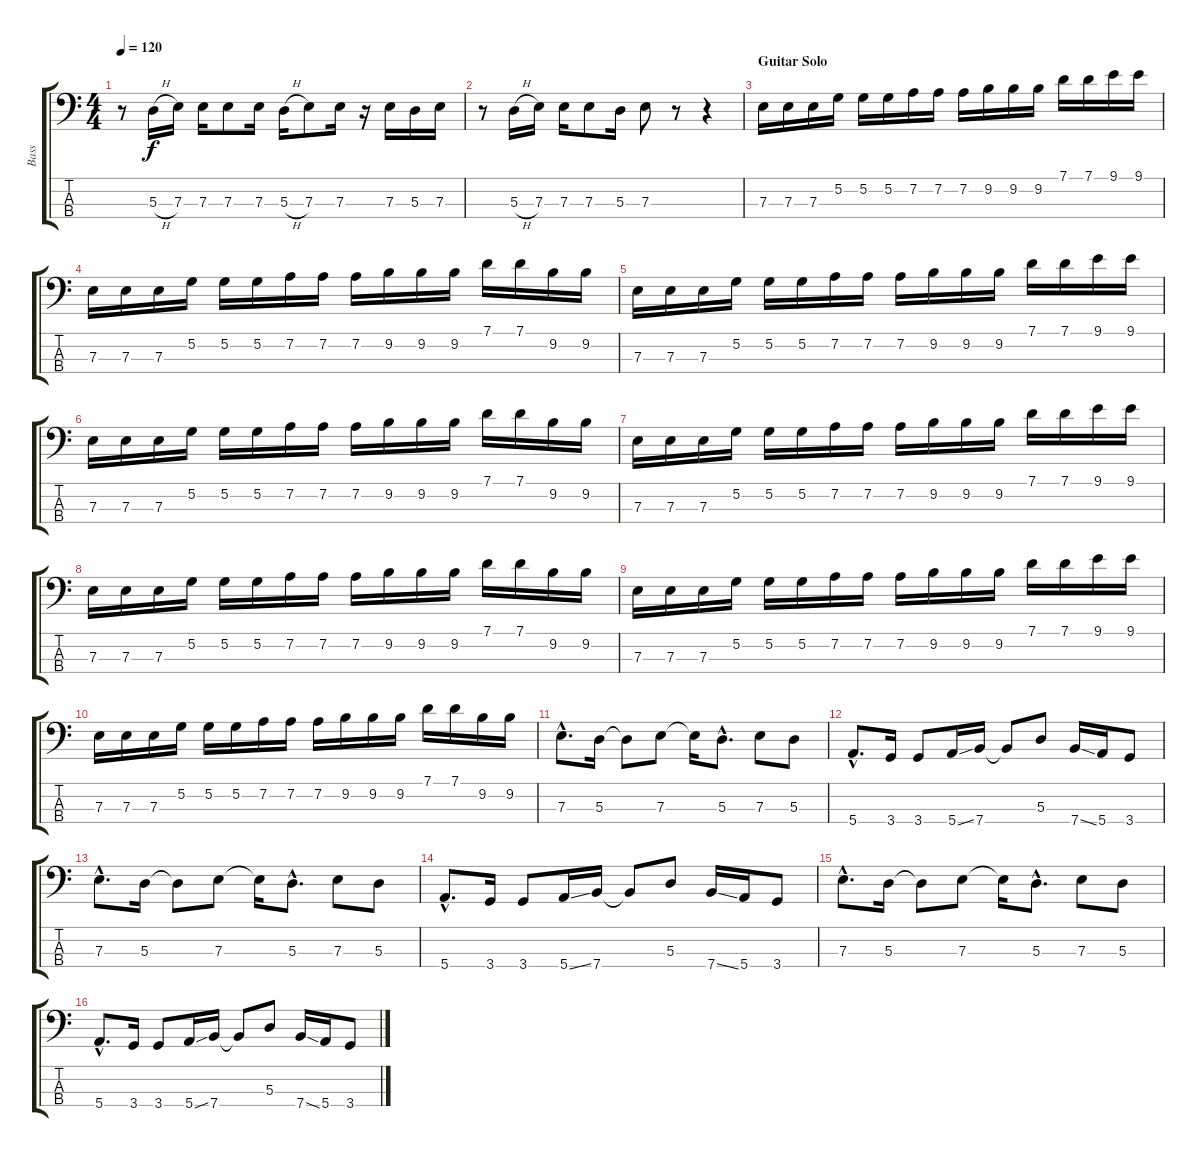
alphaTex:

\track ("Bass" "Bass") {instrument electricbassfinger}
\staff {score tabs}
\tuning (G2 D2 A1 E1) {hide}
\ts (4 4)
\tempo 120
\clef f4
\ks c
r.8{dy f} 5.3{h}.16 7.3.16 7.3.16 7.3.8 7.3.16 5.3{h}.16 7.3.8 7.3.16 r.16 7.3.16 5.3.16 7.3.16 |
r.8 5.3{h}.16 7.3.16 7.3.16 7.3.8 5.3.16 7.3.8 r.8 r.4 |
\section ("" "Guitar Solo")
7.3.16 7.3.16 7.3.16 5.2.16 5.2.16 5.2.16 7.2.16 7.2.16 7.2.16 9.2.16 9.2.16 9.2.16 7.1.16 7.1.16 9.1.16 9.1.16 |
7.3.16 7.3.16 7.3.16 5.2.16 5.2.16 5.2.16 7.2.16 7.2.16 7.2.16 9.2.16 9.2.16 9.2.16 7.1.16 7.1.16 9.2.16 9.2.16 |
7.3.16 7.3.16 7.3.16 5.2.16 5.2.16 5.2.16 7.2.16 7.2.16 7.2.16 9.2.16 9.2.16 9.2.16 7.1.16 7.1.16 9.1.16 9.1.16 |
7.3.16 7.3.16 7.3.16 5.2.16 5.2.16 5.2.16 7.2.16 7.2.16 7.2.16 9.2.16 9.2.16 9.2.16 7.1.16 7.1.16 9.2.16 9.2.16 |
7.3.16 7.3.16 7.3.16 5.2.16 5.2.16 5.2.16 7.2.16 7.2.16 7.2.16 9.2.16 9.2.16 9.2.16 7.1.16 7.1.16 9.1.16 9.1.16 |
7.3.16 7.3.16 7.3.16 5.2.16 5.2.16 5.2.16 7.2.16 7.2.16 7.2.16 9.2.16 9.2.16 9.2.16 7.1.16 7.1.16 9.2.16 9.2.16 |
7.3.16 7.3.16 7.3.16 5.2.16 5.2.16 5.2.16 7.2.16 7.2.16 7.2.16 9.2.16 9.2.16 9.2.16 7.1.16 7.1.16 9.1.16 9.1.16 |
7.3.16 7.3.16 7.3.16 5.2.16 5.2.16 5.2.16 7.2.16 7.2.16 7.2.16 9.2.16 9.2.16 9.2.16 7.1.16 7.1.16 9.2.16 9.2.16 |
7.3{hac}.8{d} 5.3.16 5.3{t}.8 7.3.8 7.3{t}.16 5.3{hac}.8{d} 7.3.8 5.3.8 |
5.4{hac}.8{d} 3.4.16 3.4.8 5.4{ss}.16 7.4.16 7.4{t}.8 5.3.8 7.4{ss}.16 5.4.16 3.4.8 |
7.3{hac}.8{d} 5.3.16 5.3{t}.8 7.3.8 7.3{t}.16 5.3{hac}.8{d} 7.3.8 5.3.8 |
5.4{hac}.8{d} 3.4.16 3.4.8 5.4{ss}.16 7.4.16 7.4{t}.8 5.3.8 7.4{ss}.16 5.4.16 3.4.8 |
7.3{hac}.8{d} 5.3.16 5.3{t}.8 7.3.8 7.3{t}.16 5.3{hac}.8{d} 7.3.8 5.3.8 |
5.4{hac}.8{d} 3.4.16 3.4.8 5.4{ss}.16 7.4.16 7.4{t}.8 5.3.8 7.4{ss}.16 5.4.16 3.4.8
